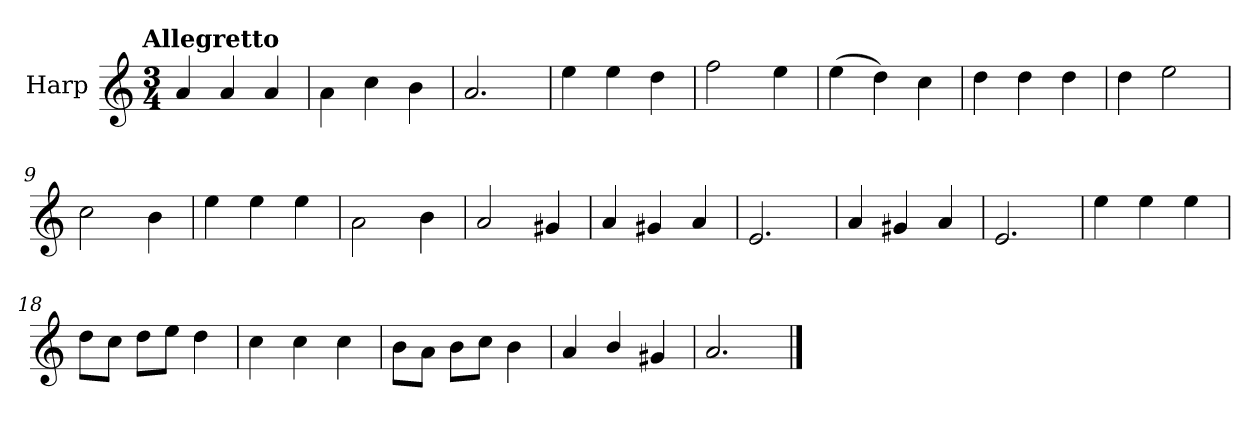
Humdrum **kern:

**kern
*part1
*staff1
*I"Harp
*I'Hrp.
*clefG2
*k[]
!!LO:TX:omd:t=Allegretto
*M3/4
*MM116
=1
4a/
4a/
4a/
=2
4a\
4cc\
4b\
=3
2.a/
=4
4ee\
4ee\
4dd\
=5
2ff\
4ee\
=6
(>4ee\
4dd\)
4cc\
=7
4dd\
4dd\
4dd\
=8
4dd\
2ee\
=9
2cc\
4b\
=10
4ee\
4ee\
4ee\
=11
2a\
4b\
=12
2a/
4g#X/
!!LO:LB:g=z
=13
4a/
4g#X/
4a/
=14
2.e/
=15
4a/
4g#X/
4a/
=16
2.e/
=17
4ee\
4ee\
4ee\
=18
8dd\L
8cc\J
8dd\L
8ee\J
4dd\
=19
4cc\
4cc\
4cc\
=20
8b\L
8a\J
8b\L
8cc\J
4b\
=21
4a/
4b/
4g#X/
=22
2.a/
==
*-
